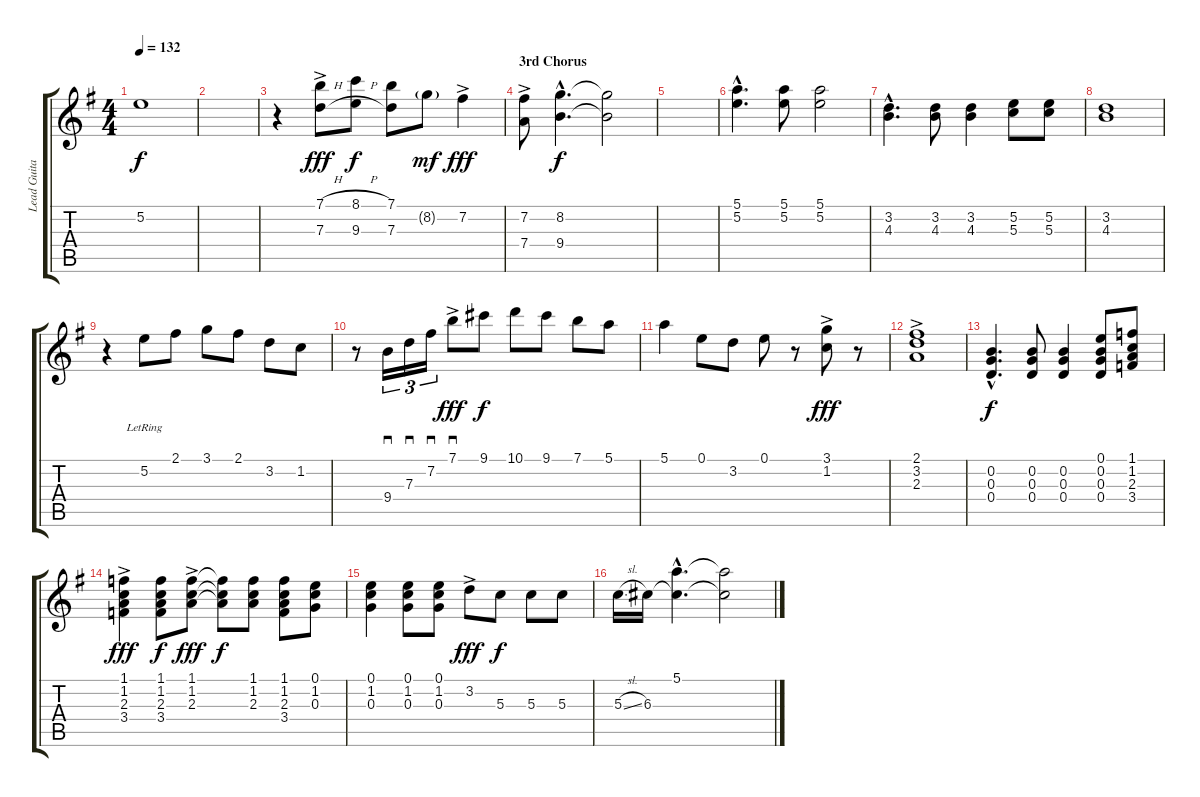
\track ("Lead Guitar" "Lead Guita") {instrument electricguitarclean}
\staff {score tabs}
\tuning (E4 B3 G3 D3 A2 E2) {hide}
\ts (4 4)
\tempo 132
\clef g2
\ks g
5.2{t}.1{dy f} |
|
r.4 (7.1{h ac} 7.3{h}).8{dy fff} (8.1{h} 9.3{h}).8{dy f} (7.1 7.3).8 8.2{g}.8{dy mf} 7.2{ac}.4{dy fff} |
\section ("" "3rd Chorus")
(7.2{ac} 7.4).8 (8.2{hac} 9.4{hac}).4{d dy f} (8.2{t} 9.4{t}).2 |
|
(5.1{hac} 5.2{hac}).4{d} (5.1 5.2).8 (5.1 5.2).2 |
(3.2{hac} 4.3{hac}).4{d} (3.2 4.3).8 (3.2 4.3).4 (5.2 5.3).8 (5.2 5.3).8 |
(3.2 4.3).1 |
r.4 5.2{lr}.8 2.1.8 3.1.8 2.1.8 3.2.8 1.2.8 |
r.8 9.4.16{sd tu (3 2)} 7.3.16{sd tu (3 2)} 7.2.16{sd tu (3 2)} 7.1{ac}.8{sd dy fff} 9.1.8{dy f} 10.1.8 9.1.8 7.1.8 5.1.8 |
5.1.4 0.1.8 3.2.8 0.1.8 r.8 (3.1{ac} 1.2).8{dy fff} r.8 |
(2.1{ac} 3.2 2.3).1 |
(0.2{hac} 0.3{hac} 0.4{hac}).4{d dy f} (0.2 0.3 0.4).8 (0.2 0.3 0.4).4 (0.1 0.2 0.3 0.4).8 (1.1 1.2 2.3 3.4).8 |
(1.1{ac} 1.2 2.3 3.4).4{dy fff} (1.1 1.2 2.3 3.4).8{dy f} (1.1{ac} 1.2 2.3).8{dy fff} (1.1{t} 1.2{t} 2.3{t}).8{dy f} (1.1 1.2 2.3).8 (1.1 1.2 2.3 3.4).8 (0.1 1.2 0.3).8 |
(0.1 1.2 0.3).4 (0.1 1.2 0.3).8 (0.1 1.2 0.3).8 3.2{ac}.8{dy fff} 5.3.8{dy f} 5.3.8 5.3.8 |
5.3{sl}.16 6.3.16 (5.1{hac} 6.3{hac t}).4{d} (5.1{t} 6.3{t}).2
